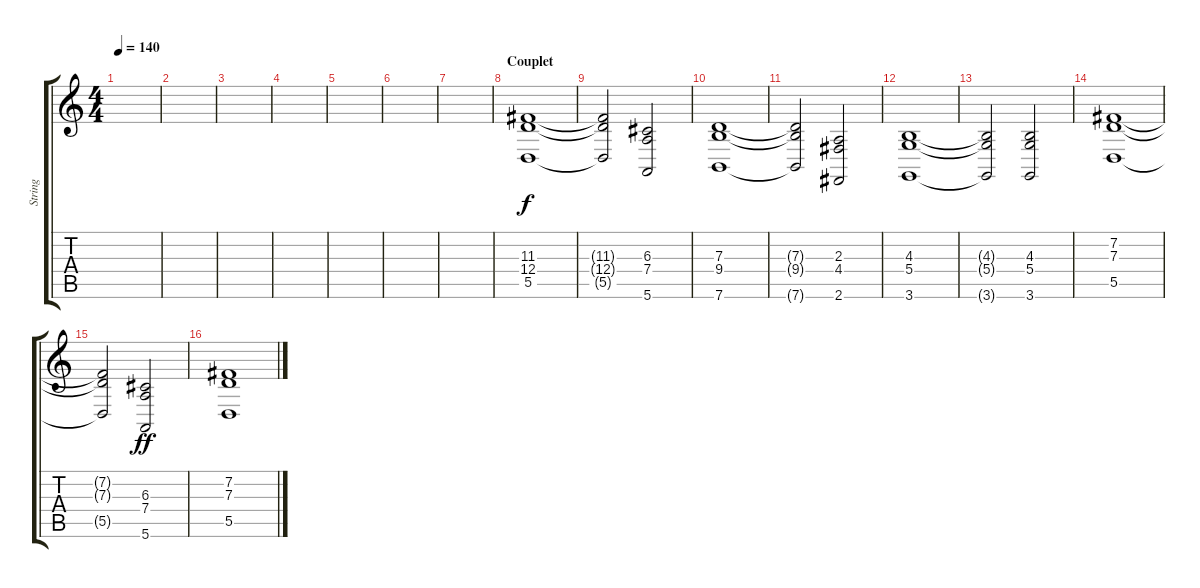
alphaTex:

\track ("String" "String") {instrument stringensemble1}
\staff {score tabs}
\tuning (E4 B3 G3 D3 A2 E2) {hide}
\ts (4 4)
\tempo 140
\clef g2
\ks c
|
|
|
|
|
|
|
\section ("" "Couplet")
(11.3 12.4 5.5).1 |
(11.3{t} 12.4{t} 5.5{t}).2 (6.3 7.4 5.6).2 |
(7.3 9.4 7.6).1 |
(7.3{t} 9.4{t} 7.6{t}).2 (2.3 4.4 2.6).2 |
(4.3 5.4 3.6).1 |
(4.3{t} 5.4{t} 3.6{t}).2 (4.3 5.4 3.6).2 |
(7.2 7.3 5.5).1 |
(7.2{t} 7.3{t} 5.5{t}).2{dy f} (6.3 7.4 5.6).2{dy ff} |
(7.2 7.3 5.5).1
